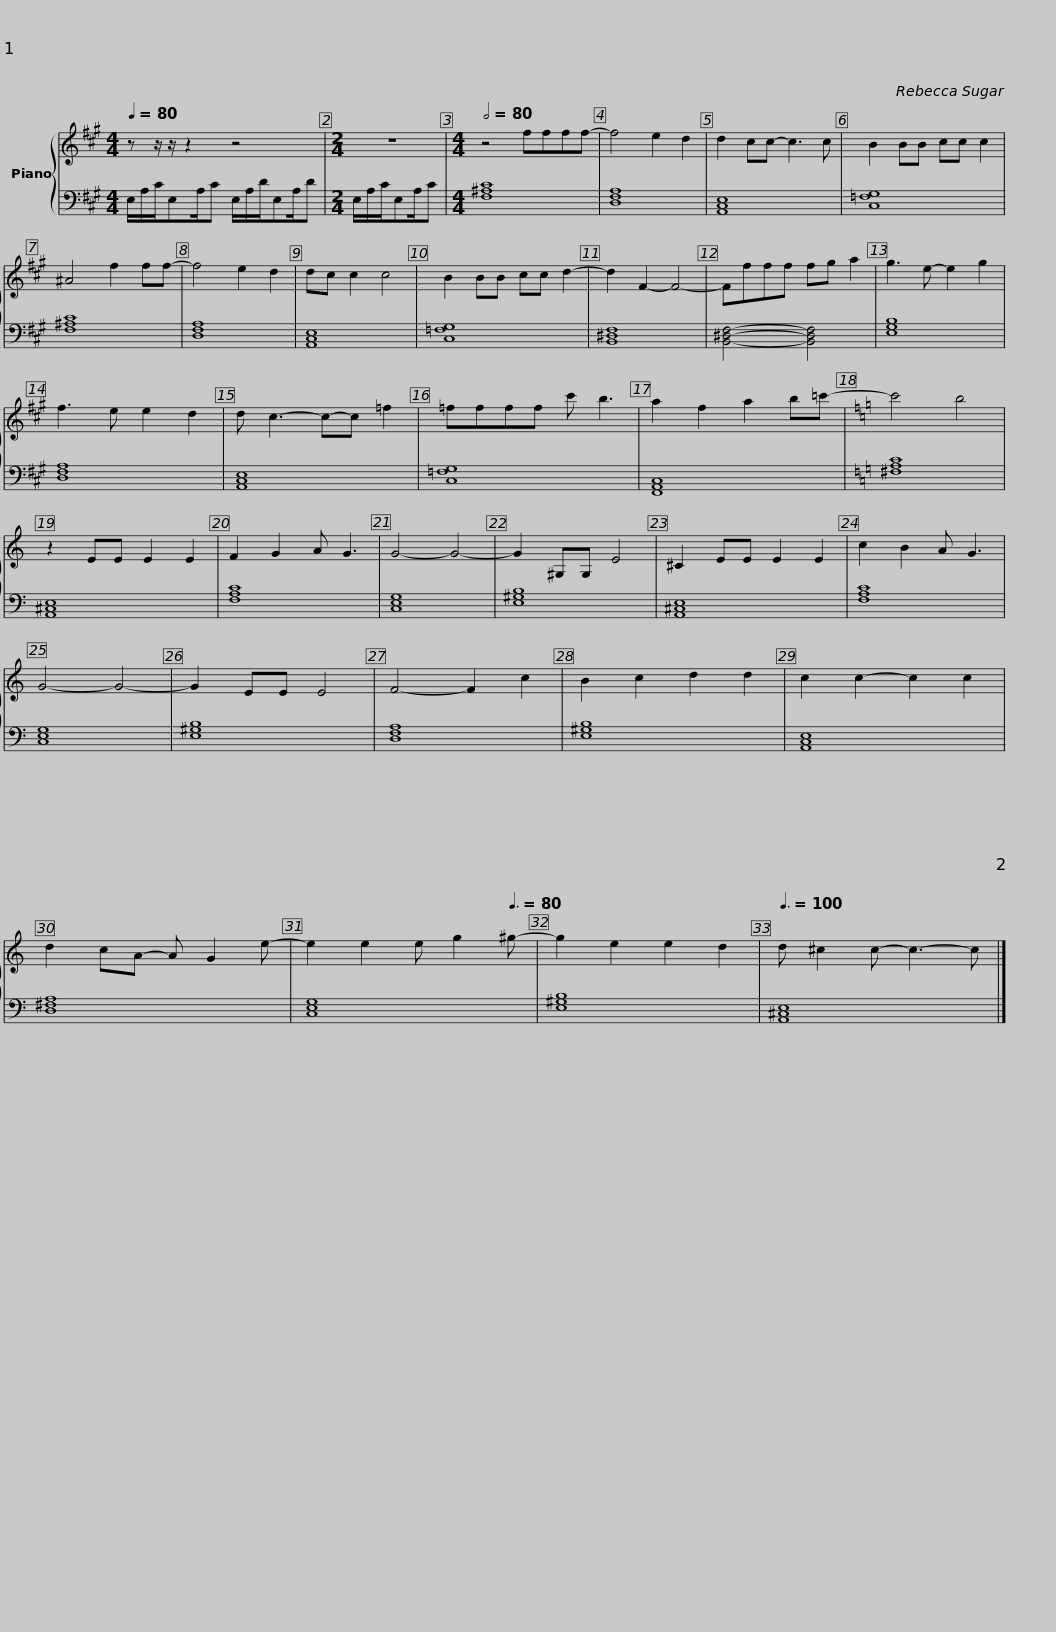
X:1
%%score { 1 | 2 }
L:1/8
Q:1/4=80
M:4/4
I:linebreak $
K:A
V:1 treble
V:2 bass
V:1
 z z/ z/ z2 z4 |[M:2/4] z4 |[K:A][M:4/4][Q:1/4=230][Q:1/8=160][Q:1/4=80][Q:3/8=80][Q:1/2=80] z4 ffff- | f4 e2 d2 | d2 cc- c3 c |$ %5
 B2 BB cc c2 | ^A4 f2 ff- | f4 e2 d2 | dc c2 c4 | B2 BB cc d2- | %10
 d2 F2- F4- | Ffff fg a2 |$ g3 e- e2 g2 | f3 e e2 d2 | d c3- c-c =f2 | %15
 =ffff c' b3 | a2 f2 a2 b=c'- |[K:C] c'4 b4 | z2 EE E2 E2 |$ F2 G2 A G3 | %20
 G4- G4- | G2 ^G,G, E4 | ^C2 EE E2 E2 | c2 B2 A G3 | G4- G4- | %25
 G2 EE E4 | F4- F2 c2 | B2 c2 d2 d2 |$ c2 c2- c2 c2 | d2 cA- A G2 e- | %30
 e2 e2 e g2[Q:1/4=190][Q:3/8=80] ^g- | g2 e2 e2 d2 |[Q:1/4=140][Q:1/4=80][Q:3/8=100] d ^c2 c- c3- c |] %33
V:2
 E,/A,/C/E,A,/C E,/A,/D/E,A,/D |[M:2/4] E,/A,/C/E,A,/C |[K:A][M:4/4] [F,^A,C]8 | [D,F,A,]8 | [A,,C,E,]8 |$ %5
 [C,=F,G,]8 | [F,^A,C]8 | [D,F,A,]8 | [A,,C,E,]8 | [C,=F,G,]8 | %10
 [B,,^D,F,]8 | [B,,^D,F,]4- [B,,D,F,]4 |$ [E,G,B,]8 | [D,F,A,]8 | [A,,C,E,]8 | %15
 [C,=F,G,]8 | [F,,A,,C,]8 |[K:C] [^F,A,C]8 | [A,,^C,E,]8 |$ [F,A,C]8 | %20
 [C,E,G,]8 | [E,^G,B,]8 | [A,,^C,E,]8 | [F,A,C]8 | [C,E,G,]8 | %25
 [E,^G,B,]8 | [D,F,A,]8 | [E,^G,B,]8 |$ [A,,C,E,]8 | [D,^F,A,]8 | %30
 [C,E,G,]8 | [E,^G,B,]8 | [A,,^C,E,]8 |] %33
